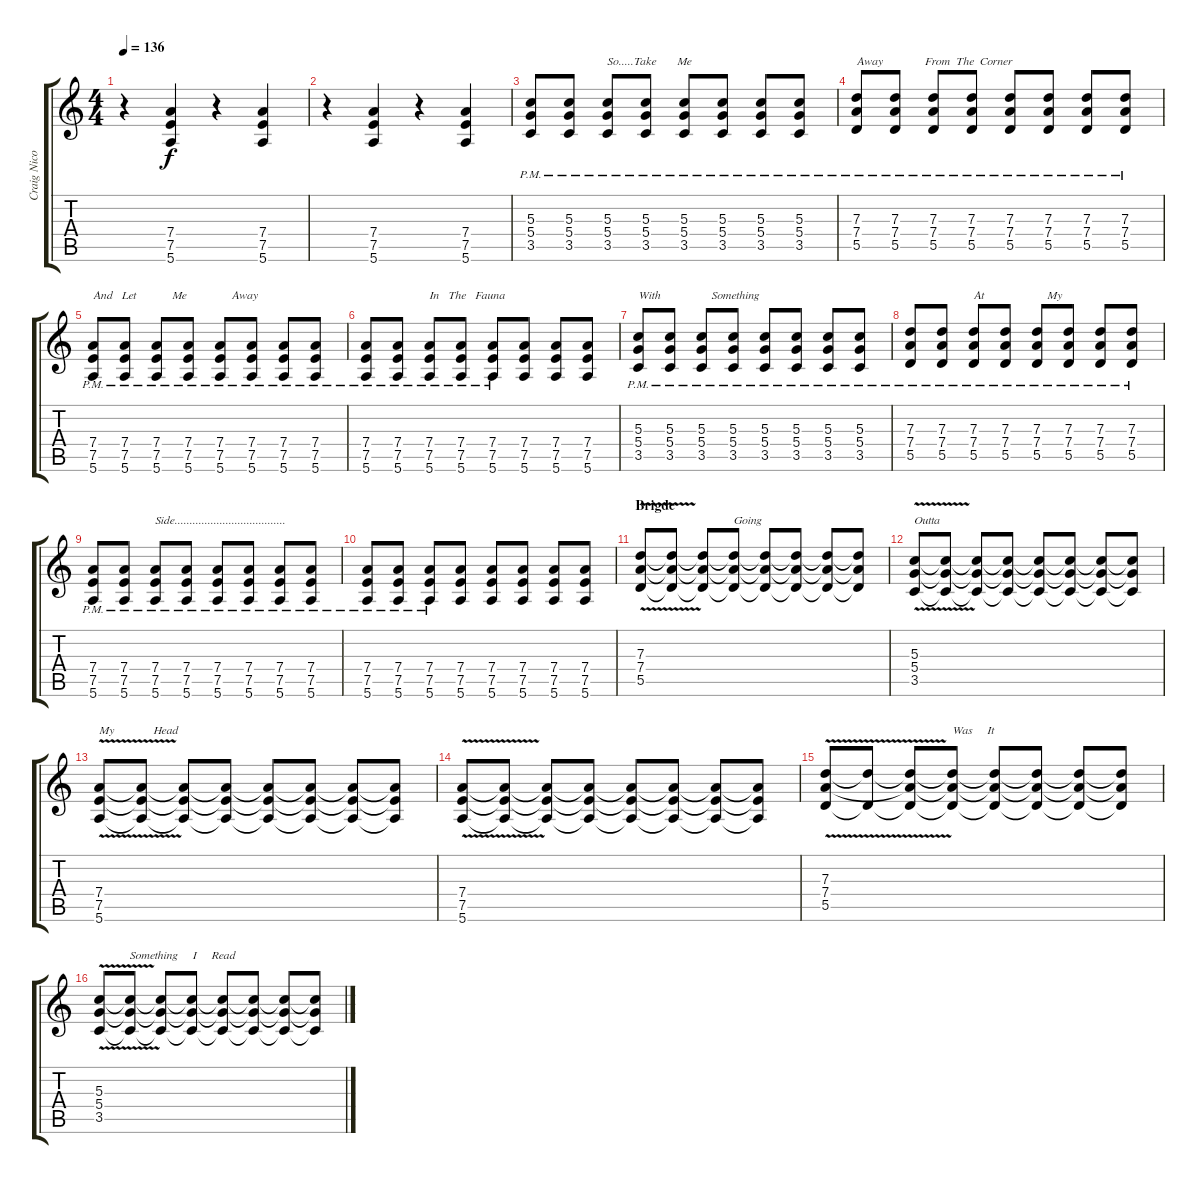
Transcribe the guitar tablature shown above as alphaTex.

\track ("Craig Nicolls" "Craig Nico") {instrument distortionguitar}
\staff {score tabs}
\tuning (E4 B3 G3 D3 A2 E2) {hide}
\ts (4 4)
\tempo 136
\clef g2
\ks c
r.4{dy f} (7.4 7.5 5.6).4 r.4 (7.4 7.5 5.6).4 |
r.4 (7.4 7.5 5.6).4 r.4 (7.4 7.5 5.6).4 |
(5.3{pm} 5.4{pm} 3.5{pm}).8{volume 14} (5.3{pm} 5.4{pm} 3.5{pm}).8 (5.3{pm} 5.4{pm} 3.5{pm}).8{txt "So.....Take       Me"} (5.3{pm} 5.4{pm} 3.5{pm}).8 (5.3{pm} 5.4{pm} 3.5{pm}).8 (5.3{pm} 5.4{pm} 3.5{pm}).8 (5.3{pm} 5.4{pm} 3.5{pm}).8 (5.3{pm} 5.4{pm} 3.5{pm}).8 |
(7.3{pm} 7.4{pm} 5.5{pm}).8{txt "Away"} (7.3{pm} 7.4{pm} 5.5{pm}).8{txt "          From  The  Corner "} (7.3{pm} 7.4{pm} 5.5{pm}).8 (7.3{pm} 7.4{pm} 5.5{pm}).8 (7.3{pm} 7.4{pm} 5.5{pm}).8 (7.3{pm} 7.4{pm} 5.5{pm}).8 (7.3{pm} 7.4{pm} 5.5{pm}).8 (7.3{pm} 7.4{pm} 5.5{pm}).8 |
(7.4{pm} 7.5{pm} 5.6{pm}).8{txt "And   Let            Me               Away "} (7.4{pm} 7.5{pm} 5.6{pm}).8 (7.4{pm} 7.5{pm} 5.6{pm}).8 (7.4{pm} 7.5{pm} 5.6{pm}).8 (7.4{pm} 7.5{pm} 5.6{pm}).8 (7.4{pm} 7.5{pm} 5.6{pm}).8 (7.4{pm} 7.5{pm} 5.6{pm}).8 (7.4{pm} 7.5{pm} 5.6{pm}).8 |
(7.4{pm} 7.5{pm} 5.6{pm}).8 (7.4{pm} 7.5{pm} 5.6{pm}).8 (7.4{pm} 7.5{pm} 5.6{pm}).8{txt "In   The   Fauna"} (7.4{pm} 7.5{pm} 5.6{pm}).8 (7.4{pm} 7.5{pm} 5.6{pm}).8 (7.4 7.5 5.6).8 (7.4 7.5 5.6).8 (7.4 7.5 5.6).8 |
(5.3{pm} 5.4{pm} 3.5{pm}).8{txt "With                 Something       "} (5.3{pm} 5.4{pm} 3.5{pm}).8 (5.3{pm} 5.4{pm} 3.5{pm}).8 (5.3{pm} 5.4{pm} 3.5{pm}).8 (5.3{pm} 5.4{pm} 3.5{pm}).8 (5.3{pm} 5.4{pm} 3.5{pm}).8 (5.3{pm} 5.4{pm} 3.5{pm}).8 (5.3{pm} 5.4{pm} 3.5{pm}).8 |
(7.3{pm} 7.4{pm} 5.5{pm}).8 (7.3{pm} 7.4{pm} 5.5{pm}).8 (7.3{pm} 7.4{pm} 5.5{pm}).8{txt "At                     My"} (7.3{pm} 7.4{pm} 5.5{pm}).8 (7.3{pm} 7.4{pm} 5.5{pm}).8 (7.3{pm} 7.4{pm} 5.5{pm}).8 (7.3{pm} 7.4{pm} 5.5{pm}).8 (7.3{pm} 7.4{pm} 5.5{pm}).8 |
(7.4{pm} 7.5{pm} 5.6{pm}).8{volume 10} (7.4{pm} 7.5{pm} 5.6{pm}).8 (7.4{pm} 7.5{pm} 5.6{pm}).8{txt "Side....................................."} (7.4{pm} 7.5{pm} 5.6{pm}).8{volume 12} (7.4{pm} 7.5{pm} 5.6{pm}).8 (7.4{pm} 7.5{pm} 5.6{pm}).8 (7.4{pm} 7.5{pm} 5.6{pm}).8{volume 14} (7.4{pm} 7.5{pm} 5.6{pm}).8 |
(7.4{pm} 7.5{pm} 5.6{pm}).8 (7.4{pm} 7.5{pm} 5.6{pm}).8 (7.4{pm} 7.5{pm} 5.6{pm}).8 (7.4 7.5 5.6).8 (7.4 7.5 5.6).8 (7.4 7.5 5.6).8 (7.4 7.5 5.6).8 (7.4 7.5 5.6).8 |
\section ("" "Brigde")
(7.3{v} 7.4{v} 5.5{v}).8{volume 12} (7.3{t} 7.4{t} 5.5{t}).8 (7.3{t} 7.4{t} 5.5{t}).8 (7.3{t} 7.4{t} 5.5{t}).8{txt "Going "} (7.3{t} 7.4{t} 5.5{t}).8 (7.3{t} 7.4{t} 5.5{t}).8 (7.3{t} 7.4{t} 5.5{t}).8 (7.3{t} 7.4{t} 5.5{t}).8 |
(5.3{v} 5.4{v} 3.5{v}).8{txt "Outta "} (5.3{t} 5.4{t} 3.5{t}).8 (5.3{t} 5.4{t} 3.5{t}).8 (5.3{t} 5.4{t} 3.5{t}).8 (5.3{t} 5.4{t} 3.5{t}).8 (5.3{t} 5.4{t} 3.5{t}).8 (5.3{t} 5.4{t} 3.5{t}).8 (5.3{t} 5.4{t} 3.5{t}).8 |
(7.4{v} 7.5{v} 5.6{v}).8{txt "My             Head"} (7.4{t} 7.5{t} 5.6{t}).8 (7.4{t} 7.5{t} 5.6{t}).8 (7.4{t} 7.5{t} 5.6{t}).8 (7.4{t} 7.5{t} 5.6{t}).8 (7.4{t} 7.5{t} 5.6{t}).8 (7.4{t} 7.5{t} 5.6{t}).8 (7.4{t} 7.5{t} 5.6{t}).8 |
(7.4{v} 7.5{v} 5.6{v}).8 (7.4{t} 7.5{t} 5.6{t}).8 (7.4{t} 7.5{t} 5.6{t}).8 (7.4{t} 7.5{t} 5.6{t}).8 (7.4{t} 7.5{t} 5.6{t}).8 (7.4{t} 7.5{t} 5.6{t}).8 (7.4{t} 7.5{t} 5.6{t}).8 (7.4{t} 7.5{t} 5.6{t}).8 |
(7.3{v} 7.4{v} 5.5{v}).8 (7.3{t} 5.5{t}).8 (7.3{t} 7.4{t} 5.5{t}).8 (7.3{t} 7.4{t} 5.5{t}).8{txt "Was     It "} (7.3{t} 7.4{t} 5.5{t}).8 (7.3{t} 7.4{t} 5.5{t}).8 (7.3{t} 7.4{t} 5.5{t}).8 (7.3{t} 7.4{t} 5.5{t}).8 |
(5.3{v} 5.4{v} 3.5{v}).8 (5.3{t} 5.4{t} 3.5{t}).8{txt "Something     I     Read "} (5.3{t} 5.4{t} 3.5{t}).8 (5.3{t} 5.4{t} 3.5{t}).8{volume 12} (5.3{t} 5.4{t} 3.5{t}).8 (5.3{t} 5.4{t} 3.5{t}).8 (5.3{t} 5.4{t} 3.5{t}).8{volume 10} (5.3{t} 5.4{t} 3.5{t}).8
